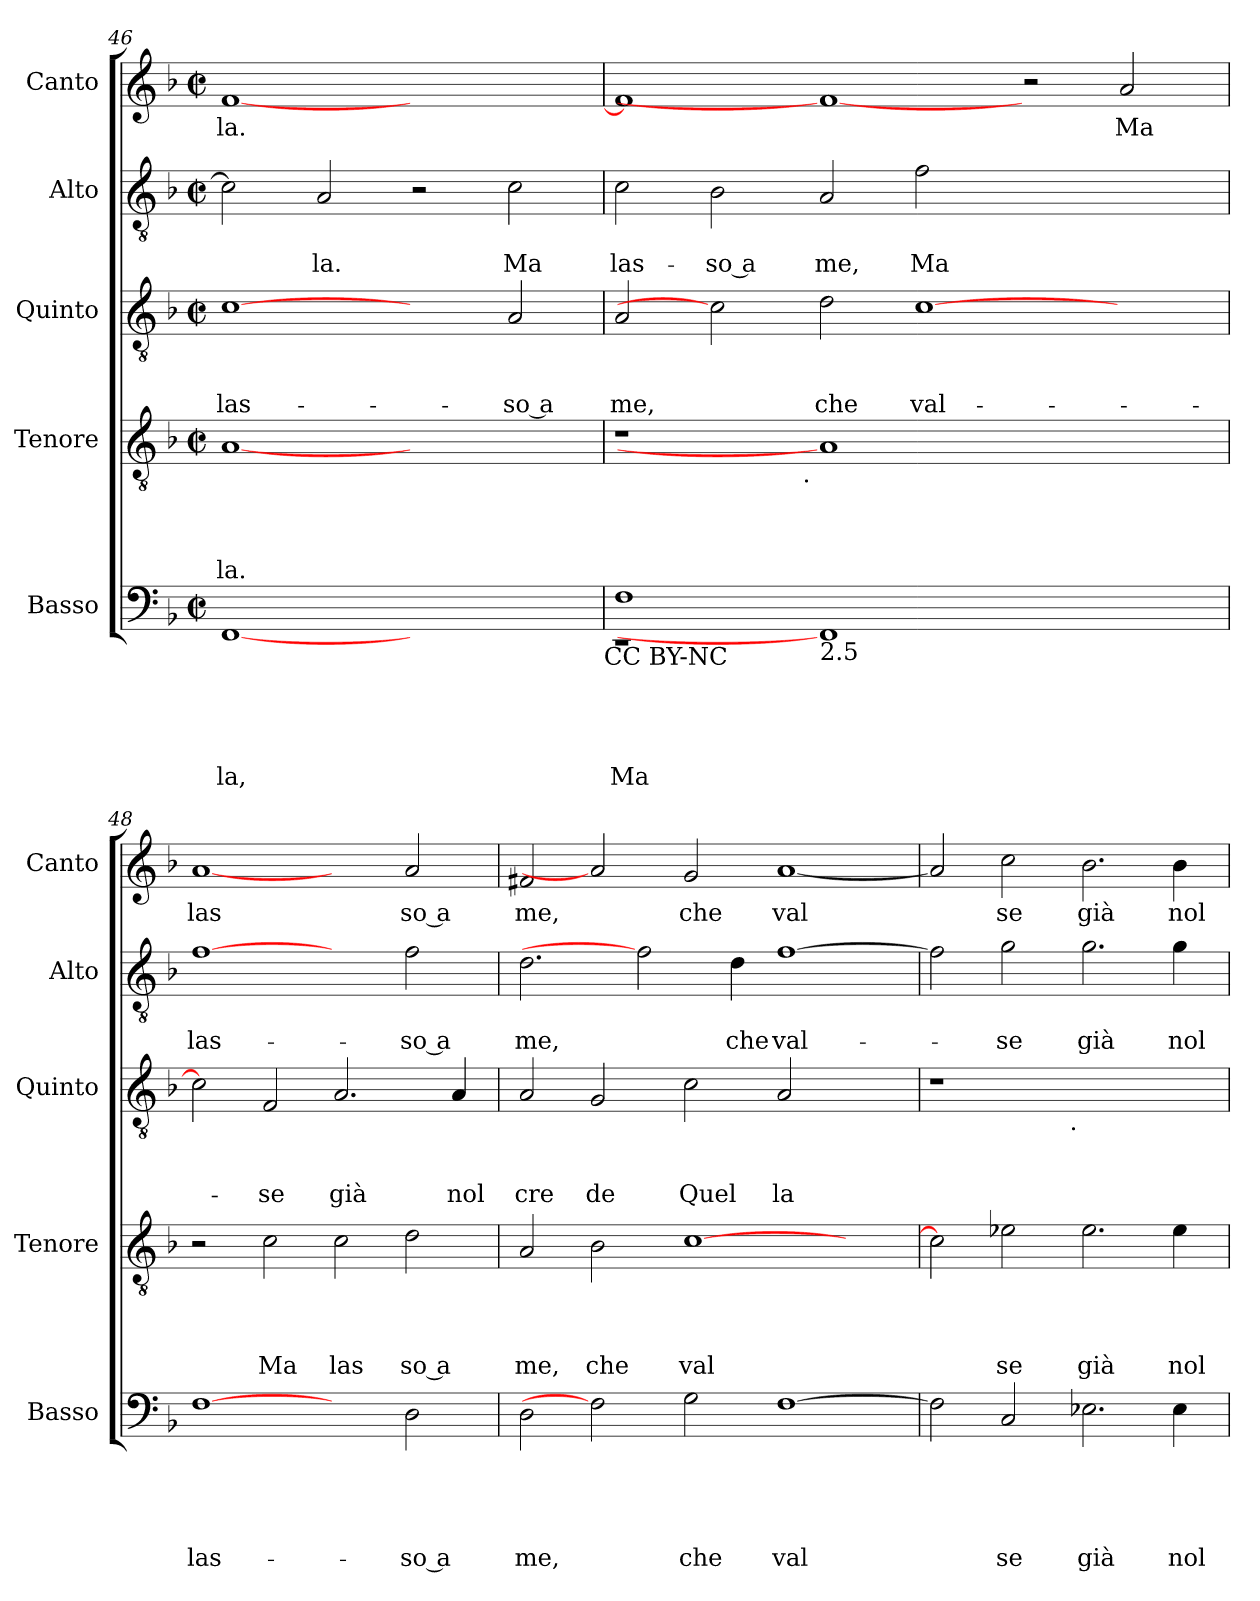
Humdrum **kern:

**kern	**text	**text	**text	**text	**text	**kern	**text	**text	**text	**text	**kern	**text	**text	**text	**kern	**text	**text	**kern	**text
*part5	*part5	*part5	*part5	*part5	*part5	*part4	*part4	*part4	*part4	*part4	*part3	*part3	*part3	*part3	*part2	*part2	*part2	*part1	*part1
*staff5	*staff5	*staff5	*staff5	*staff5	*staff5	*staff4	*staff4	*staff4	*staff4	*staff4	*staff3	*staff3	*staff3	*staff3	*staff2	*staff2	*staff2	*staff1	*staff1
*I"Basso	*	*	*	*	*	*I"Tenore	*	*	*	*	*I"Quinto	*	*	*	*I"Alto	*	*	*I"Canto	*
*I'Basso	*	*	*	*	*	*I'Tenore	*	*	*	*	*I'Quinto	*	*	*	*I'Alto	*	*	*I'Canto	*
*clefF4	*	*	*	*	*	*clefGv2	*	*	*	*	*clefGv2	*	*	*	*clefGv2	*	*	*clefG2	*
*ITrd-3c-5	*	*	*	*	*	*ITrd-3c-5	*	*	*	*	*	*	*	*	*ITrd-3c-5	*	*	*ITrd-3c-5	*
*k[b-e-]	*	*	*	*	*	*k[b-e-]	*	*	*	*	*k[b-]	*	*	*	*k[b-e-]	*	*	*k[b-e-]	*
*B-:	*	*	*	*	*	*B-:	*	*	*	*	*F:	*	*	*	*B-:	*	*	*B-:	*
*M2/2	*	*	*	*	*	*M2/2	*	*	*	*	*M2/2	*	*	*	*M2/2	*	*	*M2/2	*
*met(c|)	*	*	*	*	*	*met(c|)	*	*	*	*	*met(c|)	*	*	*	*met(c|)	*	*	*met(c|)	*
=46	=46	=46	=46	=46	=46	=46	=46	=46	=46	=46	=46	=46	=46	=46	=46	=46	=46	=46	=46
!	!	!	!	!	!LO:LY:b	!	!	!	!	!LO:LY:b	!	!	!	!LO:LY:b	!	!	!	!	!LO:LY:b
[1BB-	.	.	.	.	-la,	[1d	.	.	.	la.	[1c	.	.	las-	2f\]	.	.	[<1b-	la.
!	!	!	!	!	!	!	!	!	!	!	!	!	!	!	!	!	!LO:LY:b	!	!
.	.	.	.	.	.	.	.	.	.	.	.	.	.	.	2d/	.	-la.	.	.
1ryy	.	.	.	.	.	1ryy	.	.	.	.	2ryy	.	.	.	2r	.	.	1ryy	.
!	!	!	!	!	!	!	!	!	!	!	!	!	!	!LO:LY:b:rj	!	!	!LO:LY:b	!	!
.	.	.	.	.	.	.	.	.	.	.	2A/	.	.	-so a	2f\	.	Ma	.	.
!LO:TX:b:t=CC BY-NC	!	!	!	!	!	!	!	!	!	!	!	!	!	!	!	!	!	!	!
=47	=47	=47	=47	=47	=47	=47	=47	=47	=47	=47	=47	=47	=47	=47	=47	=47	=47	=47	=47
*^	*	*	*	*	*	*	*	*	*	*	*	*	*	*	*	*	*	*	*
*	*^	*	*	*	*	*	*	*	*	*	*	*	*	*	*	*	*	*	*	*
!	!	!	!	!	!	!	!LO:LY:b	!	!	!	!	!	!	!	!	!LO:LY:b	!	!	!LO:LY:b	!	!
*	*	*	*	*	*	*	*	*^	*	*	*	*	*	*	*	*	*	*	*	*	*
1ryy	1rEE	1B-	.	.	.	.	Ma	1r	2ryy	.	.	.	.	2A/	.	.	me,	2f\	.	las-	1b-]	.
!	!	!	!	!	!	!	!	!	!	!	!	!	!	!	!	!	!	!	!	!LO:LY:b:rj	!	!
.	.	.	.	.	.	.	.	.	4...ryy	.	.	.	.	2c]	.	.	.	2e-\	.	-so a	.	.
!	!	!	!	!	!	!	!	!	!LO:TX:b:t=.	!	!	!	!	!	!	!	!	!	!	!	!	!
.	.	.	.	.	.	.	.	.	1ryy	.	.	.	.	.	.	.	.	.	.	.	.	.
!LO:TX:b:t=2.5	!	!	!	!	!	!	!	!	!	!	!	!	!	!	!	!	!	!	!	!	!	!
!	!	!	!	!	!	!	!	!	!	!	!	!	!	!	!	!	!LO:LY:b	!	!	!LO:LY:b	!	!
1BB-]	1ryy	1ryy	.	.	.	.	.	1d]	.	.	.	.	.	2d\	.	.	che	2d/	.	me,	1b-_	.
!	!	!	!	!	!	!	!	!	!	!	!	!	!	!	!	!	!LO:LY:b	!	!	!LO:LY:b	!	!
.	.	.	.	.	.	.	.	.	.	.	.	.	.	[>1c	.	.	val-	2b-\	.	Ma	.	.
.	.	.	.	.	.	.	.	.	1ryy	.	.	.	.	.	.	.	.	.	.	.	.	.
1ryy	1ryy	1ryy	.	.	.	.	.	1ryy	.	.	.	.	.	.	.	.	.	1ryy	.	.	2r	.
!	!	!	!	!	!	!	!	!	!	!	!	!	!	!	!	!	!	!	!	!	!	!LO:LY:b
.	.	.	.	.	.	.	.	.	.	.	.	.	.	2ryy	.	.	.	.	.	.	2dd/	Ma
.	.	.	.	.	.	.	.	.	32ryy	.	.	.	.	.	.	.	.	.	.	.	.	.
=48	=48	=48	=48	=48	=48	=48	=48	=48	=48	=48	=48	=48	=48	=48	=48	=48	=48	=48	=48	=48	=48	=48
!	!	!	!	!	!	!	!LO:LY:b	!	!	!	!	!	!	!	!	!	!	!	!	!LO:LY:b	!	!LO:LY:b
*v	*v	*v	*	*	*	*	*	*	*	*	*	*	*	*	*	*	*	*	*	*	*	*
*	*	*	*	*	*	*v	*v	*	*	*	*	*	*	*	*	*	*	*	*	*
[1B-	.	.	.	.	las-	2r	.	.	.	.	2c\]	.	.	.	[1b-	.	las-	[1dd	las
!	!	!	!	!	!	!	!	!	!	!LO:LY:b	!	!	!	!LO:LY:b	!	!	!	!	!
.	.	.	.	.	.	2f\	.	.	.	Ma	2F/	.	.	-se	.	.	.	.	.
!	!	!	!	!	!	!	!	!	!	!LO:LY:b	!	!	!	!LO:LY:b	!	!	!	!	!
2ryy	.	.	.	.	.	2f\	.	.	.	las	2.A/	.	.	già	2ryy	.	.	2ryy	.
!	!	!	!	!	!LO:LY:b:rj	!	!	!	!	!LO:LY:b:rj	!	!	!	!	!	!	!LO:LY:b:rj	!	!LO:LY:b:rj
2G\	.	.	.	.	-so a	2g\	.	.	.	so a	.	.	.	.	2b-\	.	-so a	2dd/	so a
!	!	!	!	!	!	!	!	!	!	!	!	!	!	!LO:LY:b	!	!	!	!	!
.	.	.	.	.	.	.	.	.	.	.	4A/	.	.	nol	.	.	.	.	.
!!LO:PB:g=z
=49	=49	=49	=49	=49	=49	=49	=49	=49	=49	=49	=49	=49	=49	=49	=49	=49	=49	=49	=49
!	!	!	!	!	!LO:LY:b	!	!	!	!	!LO:LY:b	!	!	!	!LO:LY:b	!	!	!LO:LY:b	!	!LO:LY:b
2G\	.	.	.	.	me,	2d/	.	.	.	me,	2A/	.	.	cre	2.g\	.	me,	2bn/	me,
!	!	!	!	!	!	!	!	!	!	!LO:LY:b	!	!	!	!LO:LY:b	!	!	!	!	!
2B-]	.	.	.	.	.	2e-\	.	.	.	che	2G/	.	.	de	.	.	.	2dd]	.
.	.	.	.	.	.	.	.	.	.	.	.	.	.	.	2b-]	.	.	.	.
!	!	!	!	!	!LO:LY:b	!	!	!	!	!LO:LY:b	!	!	!	!LO:LY:b	!	!	!	!	!LO:LY:b
2c\	.	.	.	.	che	[>1f	.	.	.	val	2c\	.	.	Quel	.	.	.	2cc/	che
!	!	!	!	!	!	!	!	!	!	!	!	!	!	!	!	!	!LO:LY:b	!	!
.	.	.	.	.	.	.	.	.	.	.	.	.	.	.	4g\	.	che	.	.
!	!	!	!	!	!LO:LY:b	!	!	!	!	!	!	!	!	!LO:LY:b	!	!	!LO:LY:b	!	!LO:LY:b
[>1B-	.	.	.	.	val	.	.	.	.	.	2A/	.	.	la	[>1b-	.	val-	[<1dd	val
.	.	.	.	.	.	2ryy	.	.	.	.	2ryy	.	.	.	.	.	.	.	.
=50	=50	=50	=50	=50	=50	=50	=50	=50	=50	=50	=50	=50	=50	=50	=50	=50	=50	=50	=50
*	*	*	*	*	*	*	*	*	*	*	*^	*	*	*	*	*	*	*	*
2B-\]	.	.	.	.	.	2f\]	.	.	.	.	1r	2ryy	.	.	.	2b-\]	.	.	2dd/]	.
!	!	!	!	!	!LO:LY:b	!	!	!	!	!LO:LY:b	!	!	!	!	!	!	!	!LO:LY:b	!	!LO:LY:b
2F/	.	.	.	.	se	2a-X\	.	.	.	se	.	4...ryy	.	.	.	2cc\	.	-se	2ff\	se
!	!	!	!	!	!	!	!	!	!	!	!	!LO:TX:b:t=.	!	!	!	!	!	!	!	!
.	.	.	.	.	.	.	.	.	.	.	.	1ryy	.	.	.	.	.	.	.	.
!	!	!	!	!	!LO:LY:b	!	!	!	!	!LO:LY:b	!	!	!	!	!	!	!	!LO:LY:b	!	!LO:LY:b
2.A-X\	.	.	.	.	già	2.a-\	.	.	.	già	1ryy	.	.	.	.	2.cc\	.	già	2.ee-\	già
!	!	!	!	!	!LO:LY:b	!	!	!	!	!LO:LY:b	!	!	!	!	!	!	!	!LO:LY:b	!	!LO:LY:b
4A-\	.	.	.	.	nol	4a-\	.	.	.	nol	.	.	.	.	.	4cc\	.	nol	4ee-\	nol
.	.	.	.	.	.	.	.	.	.	.	.	32ryy	.	.	.	.	.	.	.	.
*	*	*	*	*	*	*	*	*	*	*	*v	*v	*	*	*	*	*	*	*	*
=	=	=	=	=	=	=	=	=	=	=	=	=	=	=	=	=	=	=	=
*-	*-	*-	*-	*-	*-	*-	*-	*-	*-	*-	*-	*-	*-	*-	*-	*-	*-	*-	*-
